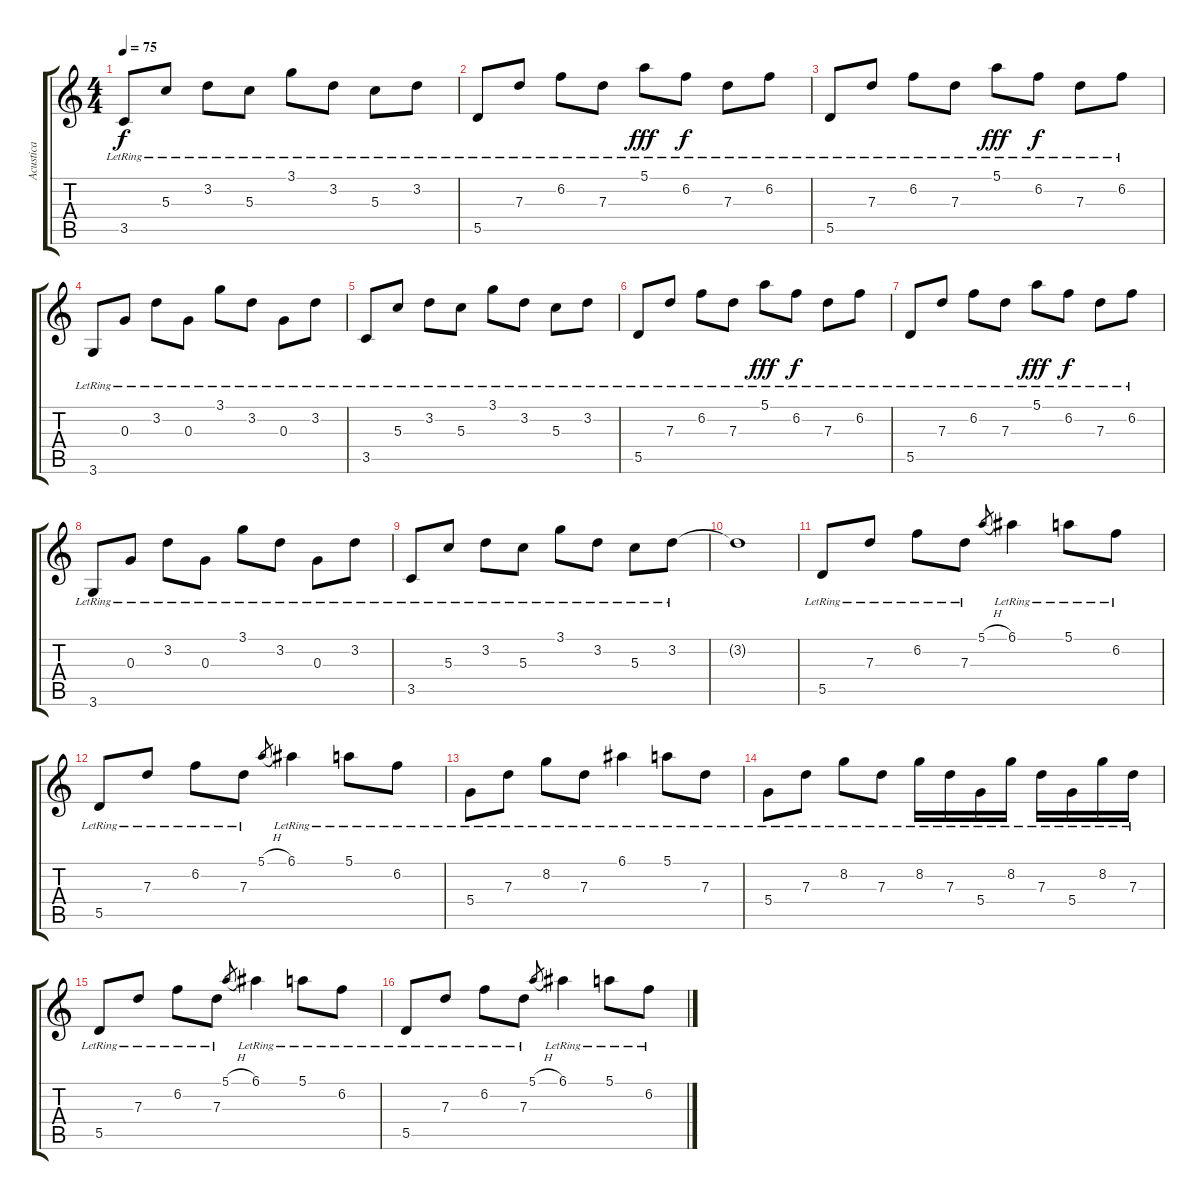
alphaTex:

\track ("Acustica" "Acustica") {instrument acousticguitarnylon}
\staff {score tabs}
\tuning (E4 B3 G3 D3 A2 E2) {hide}
\ts (4 4)
\tempo 75
\clef g2
\ks c
3.5{lr}.8{dy f} 5.3{lr}.8 3.2{lr}.8 5.3{lr}.8 3.1{lr}.8 3.2{lr}.8 5.3{lr}.8 3.2{lr}.8 |
5.5{lr}.8 7.3{lr}.8 6.2{lr}.8 7.3{lr}.8 5.1{lr}.8{dy fff} 6.2{lr}.8{dy f} 7.3{lr}.8 6.2{lr}.8 |
5.5{lr}.8 7.3{lr}.8 6.2{lr}.8 7.3{lr}.8 5.1{lr}.8{dy fff} 6.2{lr}.8{dy f} 7.3{lr}.8 6.2{lr}.8 |
3.6{lr}.8 0.3{lr}.8 3.2{lr}.8 0.3{lr}.8 3.1{lr}.8 3.2{lr}.8 0.3{lr}.8 3.2{lr}.8 |
3.5{lr}.8 5.3{lr}.8 3.2{lr}.8 5.3{lr}.8 3.1{lr}.8 3.2{lr}.8 5.3{lr}.8 3.2{lr}.8 |
5.5{lr}.8 7.3{lr}.8 6.2{lr}.8 7.3{lr}.8 5.1{lr}.8{dy fff} 6.2{lr}.8{dy f} 7.3{lr}.8 6.2{lr}.8 |
5.5{lr}.8 7.3{lr}.8 6.2{lr}.8 7.3{lr}.8 5.1{lr}.8{dy fff} 6.2{lr}.8{dy f} 7.3{lr}.8 6.2{lr}.8 |
3.6{lr}.8 0.3{lr}.8 3.2{lr}.8 0.3{lr}.8 3.1{lr}.8 3.2{lr}.8 0.3{lr}.8 3.2{lr}.8 |
3.5{lr}.8 5.3{lr}.8 3.2{lr}.8 5.3{lr}.8 3.1{lr}.8 3.2{lr}.8 5.3{lr}.8 3.2{lr}.8 |
3.2{t}.1 |
5.5{lr}.8 7.3{lr}.8 6.2{lr}.8 7.3{lr}.8 5.1{h}.8{gr} 6.1{lr}.4 5.1{lr}.8 6.2{lr}.8 |
5.5{lr}.8 7.3{lr}.8 6.2{lr}.8 7.3{lr}.8 5.1{h}.8{gr} 6.1{lr}.4 5.1{lr}.8 6.2{lr}.8 |
5.4{lr}.8 7.3{lr}.8 8.2{lr}.8 7.3{lr}.8 6.1{lr}.4 5.1{lr}.8 7.3{lr}.8 |
5.4{lr}.8 7.3{lr}.8 8.2{lr}.8 7.3{lr}.8 8.2{lr}.16 7.3{lr}.16 5.4{lr}.16 8.2{lr}.16 7.3{lr}.16 5.4{lr}.16 8.2{lr}.16 7.3{lr}.16 |
5.5{lr}.8 7.3{lr}.8 6.2{lr}.8 7.3{lr}.8 5.1{h}.8{gr} 6.1{lr}.4 5.1{lr}.8 6.2{lr}.8 |
5.5{lr}.8 7.3{lr}.8 6.2{lr}.8 7.3{lr}.8 5.1{h}.8{gr} 6.1{lr}.4 5.1{lr}.8 6.2{lr}.8
